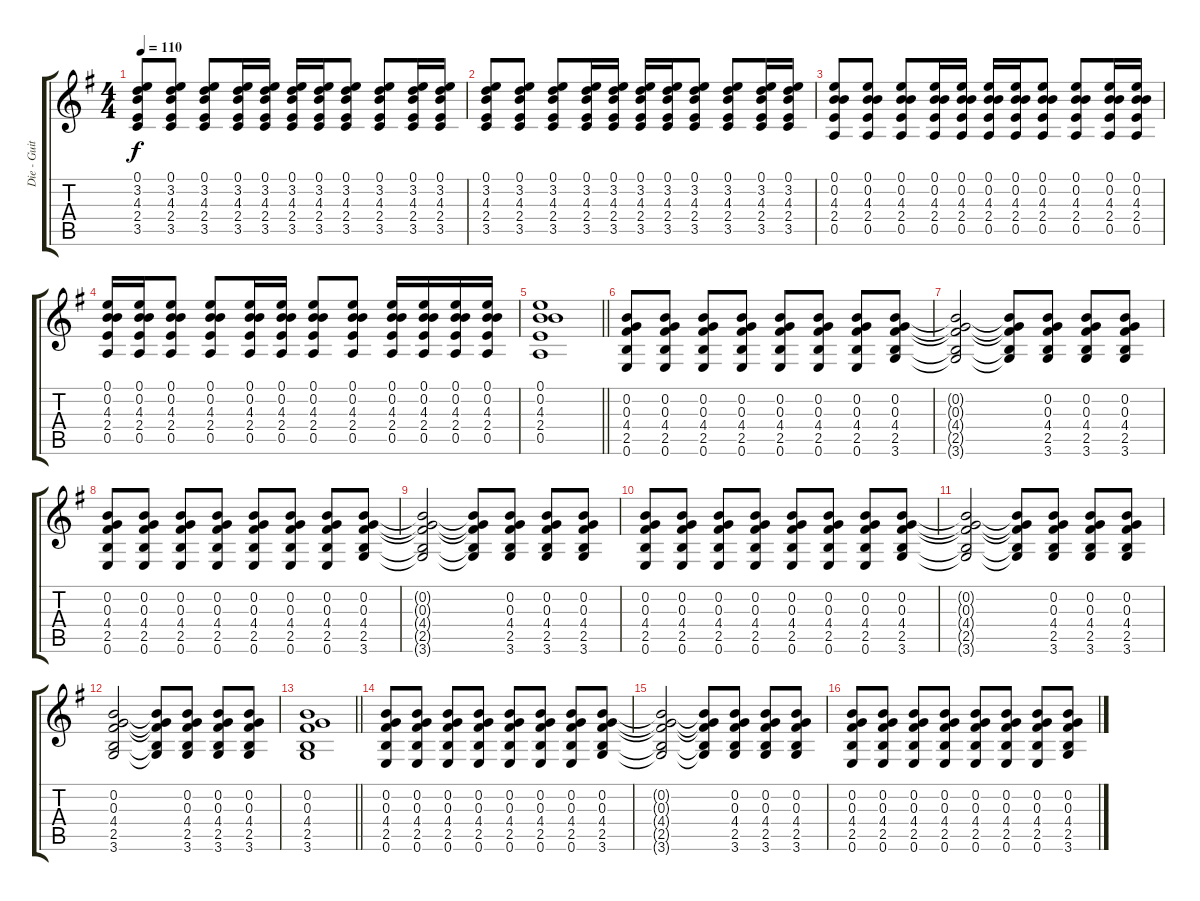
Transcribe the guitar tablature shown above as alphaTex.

\track ("Die - Guitar 1" "Die - Guit") {instrument acousticguitarsteel}
\staff {score tabs}
\tuning (E4 B3 G3 D3 A2 E2) {hide}
\ts (4 4)
\tempo 110
\clef g2
\ks g
(0.1 3.2 4.3 2.4 3.5).8{dy f} (0.1 3.2 4.3 2.4 3.5).8 (0.1 3.2 4.3 2.4 3.5).8 (0.1 3.2 4.3 2.4 3.5).16 (0.1 3.2 4.3 2.4 3.5).16 (0.1 3.2 4.3 2.4 3.5).16 (0.1 3.2 4.3 2.4 3.5).16 (0.1 3.2 4.3 2.4 3.5).8 (0.1 3.2 4.3 2.4 3.5).8 (0.1 3.2 4.3 2.4 3.5).16 (0.1 3.2 4.3 2.4 3.5).16 |
(0.1 3.2 4.3 2.4 3.5).8 (0.1 3.2 4.3 2.4 3.5).8 (0.1 3.2 4.3 2.4 3.5).8 (0.1 3.2 4.3 2.4 3.5).16 (0.1 3.2 4.3 2.4 3.5).16 (0.1 3.2 4.3 2.4 3.5).16 (0.1 3.2 4.3 2.4 3.5).16 (0.1 3.2 4.3 2.4 3.5).8 (0.1 3.2 4.3 2.4 3.5).8 (0.1 3.2 4.3 2.4 3.5).16 (0.1 3.2 4.3 2.4 3.5).16 |
(0.1 0.2 4.3 2.4 0.5).8 (0.1 0.2 4.3 2.4 0.5).8 (0.1 0.2 4.3 2.4 0.5).8 (0.1 0.2 4.3 2.4 0.5).16 (0.1 0.2 4.3 2.4 0.5).16 (0.1 0.2 4.3 2.4 0.5).16 (0.1 0.2 4.3 2.4 0.5).16 (0.1 0.2 4.3 2.4 0.5).8 (0.1 0.2 4.3 2.4 0.5).8 (0.1 0.2 4.3 2.4 0.5).16 (0.1 0.2 4.3 2.4 0.5).16 |
(0.1 0.2 4.3 2.4 0.5).16 (0.1 0.2 4.3 2.4 0.5).16 (0.1 0.2 4.3 2.4 0.5).8 (0.1 0.2 4.3 2.4 0.5).8 (0.1 0.2 4.3 2.4 0.5).16 (0.1 0.2 4.3 2.4 0.5).16 (0.1 0.2 4.3 2.4 0.5).8 (0.1 0.2 4.3 2.4 0.5).8 (0.1 0.2 4.3 2.4 0.5).16 (0.1 0.2 4.3 2.4 0.5).16 (0.1 0.2 4.3 2.4 0.5).16 (0.1 0.2 4.3 2.4 0.5).16 |
\barLineRight lightlight
(0.1 0.2 4.3 2.4 0.5).1 |
(0.2 0.3 4.4 2.5 0.6).8 (0.2 0.3 4.4 2.5 0.6).8 (0.2 0.3 4.4 2.5 0.6).8 (0.2 0.3 4.4 2.5 0.6).8 (0.2 0.3 4.4 2.5 0.6).8 (0.2 0.3 4.4 2.5 0.6).8 (0.2 0.3 4.4 2.5 0.6).8 (0.2 0.3 4.4 2.5 3.6).8 |
(0.2{t} 0.3{t} 4.4{t} 2.5{t} 3.6{t}).2 (0.2{t} 0.3{t} 4.4{t} 2.5{t} 3.6{t}).8 (0.2 0.3 4.4 2.5 3.6).8 (0.2 0.3 4.4 2.5 3.6).8 (0.2 0.3 4.4 2.5 3.6).8 |
(0.2 0.3 4.4 2.5 0.6).8 (0.2 0.3 4.4 2.5 0.6).8 (0.2 0.3 4.4 2.5 0.6).8 (0.2 0.3 4.4 2.5 0.6).8 (0.2 0.3 4.4 2.5 0.6).8 (0.2 0.3 4.4 2.5 0.6).8 (0.2 0.3 4.4 2.5 0.6).8 (0.2 0.3 4.4 2.5 3.6).8 |
(0.2{t} 0.3{t} 4.4{t} 2.5{t} 3.6{t}).2 (0.2{t} 0.3{t} 4.4{t} 2.5{t} 3.6{t}).8 (0.2 0.3 4.4 2.5 3.6).8 (0.2 0.3 4.4 2.5 3.6).8 (0.2 0.3 4.4 2.5 3.6).8 |
(0.2 0.3 4.4 2.5 0.6).8 (0.2 0.3 4.4 2.5 0.6).8 (0.2 0.3 4.4 2.5 0.6).8 (0.2 0.3 4.4 2.5 0.6).8 (0.2 0.3 4.4 2.5 0.6).8 (0.2 0.3 4.4 2.5 0.6).8 (0.2 0.3 4.4 2.5 0.6).8 (0.2 0.3 4.4 2.5 3.6).8 |
(0.2{t} 0.3{t} 4.4{t} 2.5{t} 3.6{t}).2 (0.2{t} 0.3{t} 4.4{t} 2.5{t} 3.6{t}).8 (0.2 0.3 4.4 2.5 3.6).8 (0.2 0.3 4.4 2.5 3.6).8 (0.2 0.3 4.4 2.5 3.6).8 |
(0.2 0.3 4.4 2.5 3.6).2 (0.2{t} 0.3{t} 4.4{t} 2.5{t} 3.6{t}).8 (0.2 0.3 4.4 2.5 3.6).8 (0.2 0.3 4.4 2.5 3.6).8 (0.2 0.3 4.4 2.5 3.6).8 |
\barLineRight lightlight
(0.2 0.3 4.4 2.5 3.6).1 |
(0.2 0.3 4.4 2.5 0.6).8 (0.2 0.3 4.4 2.5 0.6).8 (0.2 0.3 4.4 2.5 0.6).8 (0.2 0.3 4.4 2.5 0.6).8 (0.2 0.3 4.4 2.5 0.6).8 (0.2 0.3 4.4 2.5 0.6).8 (0.2 0.3 4.4 2.5 0.6).8 (0.2 0.3 4.4 2.5 3.6).8 |
(0.2{t} 0.3{t} 4.4{t} 2.5{t} 3.6{t}).2 (0.2{t} 0.3{t} 4.4{t} 2.5{t} 3.6{t}).8 (0.2 0.3 4.4 2.5 3.6).8 (0.2 0.3 4.4 2.5 3.6).8 (0.2 0.3 4.4 2.5 3.6).8 |
(0.2 0.3 4.4 2.5 0.6).8 (0.2 0.3 4.4 2.5 0.6).8 (0.2 0.3 4.4 2.5 0.6).8 (0.2 0.3 4.4 2.5 0.6).8 (0.2 0.3 4.4 2.5 0.6).8 (0.2 0.3 4.4 2.5 0.6).8 (0.2 0.3 4.4 2.5 0.6).8 (0.2 0.3 4.4 2.5 3.6).8
